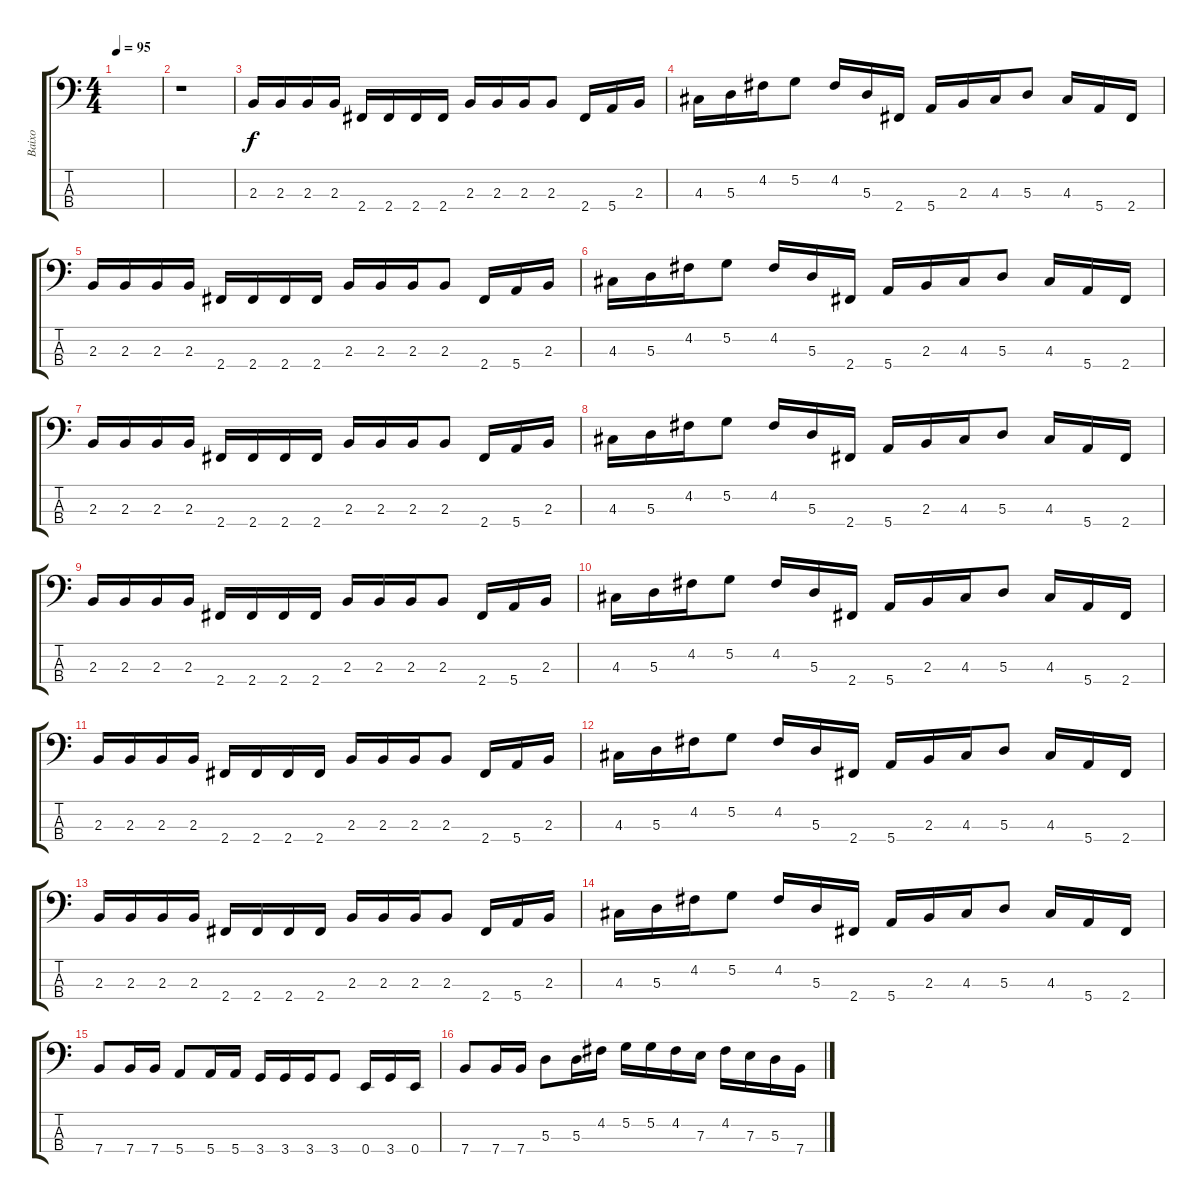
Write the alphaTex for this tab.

\track ("Baixo" "Baixo") {instrument electricbasspick}
\staff {score tabs}
\tuning (G2 D2 A1 E1) {hide}
\ts (4 4)
\tempo 95
\clef f4
\ks c
|
r.1 |
2.3.16 2.3.16 2.3.16 2.3.16 2.4.16 2.4.16 2.4.16 2.4.16 2.3.16 2.3.16 2.3.16 2.3.8 2.4.16 5.4.16 2.3.16 |
4.3.16 5.3.16 4.2.16 5.2.8 4.2.16 5.3.16 2.4.16 5.4.16 2.3.16 4.3.16 5.3.8 4.3.16 5.4.16 2.4.16 |
2.3.16 2.3.16 2.3.16 2.3.16 2.4.16 2.4.16 2.4.16 2.4.16 2.3.16 2.3.16 2.3.16 2.3.8 2.4.16 5.4.16 2.3.16 |
4.3.16 5.3.16 4.2.16 5.2.8 4.2.16 5.3.16 2.4.16 5.4.16 2.3.16 4.3.16 5.3.8 4.3.16 5.4.16 2.4.16 |
2.3.16 2.3.16 2.3.16 2.3.16 2.4.16 2.4.16 2.4.16 2.4.16 2.3.16 2.3.16 2.3.16 2.3.8 2.4.16 5.4.16 2.3.16 |
4.3.16 5.3.16 4.2.16 5.2.8 4.2.16 5.3.16 2.4.16 5.4.16 2.3.16 4.3.16 5.3.8 4.3.16 5.4.16 2.4.16 |
2.3.16 2.3.16 2.3.16 2.3.16 2.4.16 2.4.16 2.4.16 2.4.16 2.3.16 2.3.16 2.3.16 2.3.8 2.4.16 5.4.16 2.3.16 |
4.3.16 5.3.16 4.2.16 5.2.8 4.2.16 5.3.16 2.4.16 5.4.16 2.3.16 4.3.16 5.3.8 4.3.16 5.4.16 2.4.16 |
2.3.16 2.3.16 2.3.16 2.3.16 2.4.16 2.4.16 2.4.16 2.4.16 2.3.16 2.3.16 2.3.16 2.3.8 2.4.16 5.4.16 2.3.16 |
4.3.16 5.3.16 4.2.16 5.2.8 4.2.16 5.3.16 2.4.16 5.4.16 2.3.16 4.3.16 5.3.8 4.3.16 5.4.16 2.4.16 |
2.3.16 2.3.16 2.3.16 2.3.16 2.4.16 2.4.16 2.4.16 2.4.16 2.3.16 2.3.16 2.3.16 2.3.8 2.4.16 5.4.16 2.3.16 |
4.3.16 5.3.16 4.2.16 5.2.8 4.2.16 5.3.16 2.4.16 5.4.16 2.3.16 4.3.16 5.3.8 4.3.16 5.4.16 2.4.16 |
7.4.8 7.4.16 7.4.16 5.4.8 5.4.16 5.4.16 3.4.16 3.4.16 3.4.16 3.4.8 0.4.16 3.4.16 0.4.16 |
7.4.8 7.4.16 7.4.16 5.3.8 5.3.16 4.2.16 5.2.16 5.2.16 4.2.16 7.3.16 4.2.16 7.3.16 5.3.16 7.4.16
